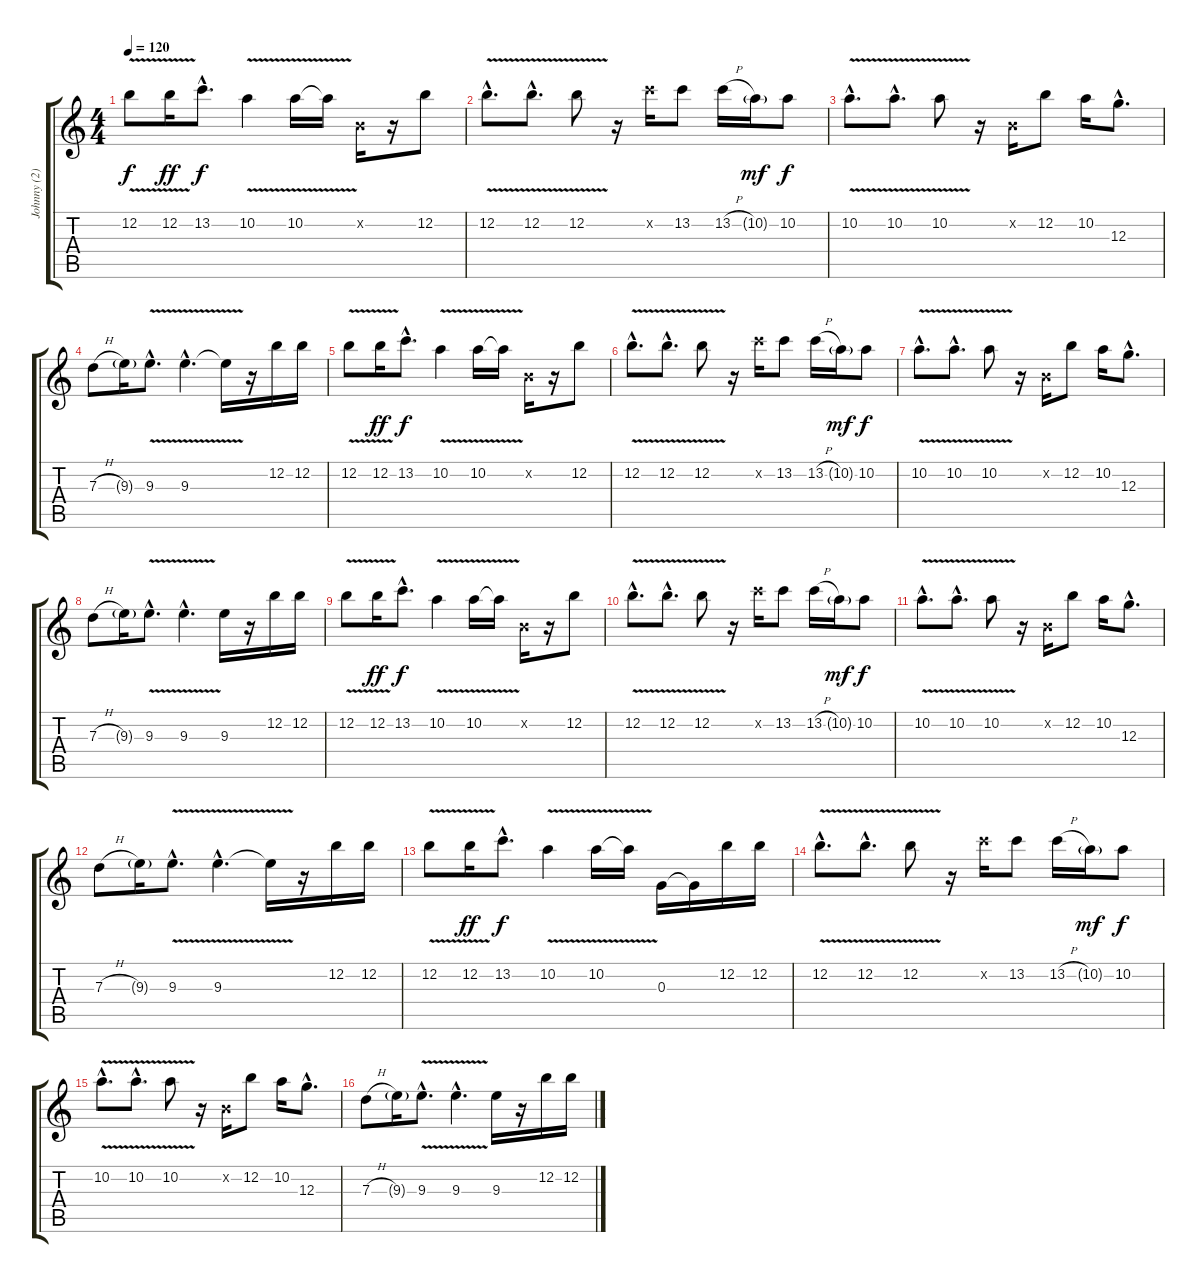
\track ("Johnny (2)" "Johnny (2)") {instrument distortionguitar}
\staff {score tabs}
\tuning (E4 B3 G3 D3 A2 E2) {hide}
\ts (4 4)
\tempo 120
\clef g2
\ks c
12.2{v}.8{dy f} 12.2{v}.16{dy ff} 13.2{hac}.8{d dy f} 10.2{v}.4 10.2{v}.16 10.2{t}.16 0.2{x}.16 r.16 12.2.8 |
12.2{v hac}.8{d} 12.2{v hac}.8{d} 12.2{v}.8 r.16 13.2{x}.16 13.2.8 13.2{h}.16 10.2{g}.16{dy mf} 10.2.8{dy f} |
10.2{v hac}.8{d} 10.2{v hac}.8{d} 10.2{v}.8 r.16 0.2{x}.16 12.2.8 10.2.16 12.3{hac}.8{d} |
7.3{h}.8 9.3{g}.16 9.3{v hac}.8{d} 9.3{v hac}.4{d} 9.3{t}.16 r.16 12.2.16 12.2.16 |
12.2{v}.8{volume 11 instrument distortionguitar} 12.2{v}.16{dy ff} 13.2{hac}.8{d dy f} 10.2{v}.4 10.2{v}.16 10.2{t}.16 0.2{x}.16 r.16 12.2.8 |
12.2{v hac}.8{d} 12.2{v hac}.8{d} 12.2{v}.8 r.16 13.2{x}.16 13.2.8 13.2{h}.16 10.2{g}.16{dy mf} 10.2.8{dy f} |
10.2{v hac}.8{d} 10.2{v hac}.8{d} 10.2{v}.8 r.16 0.2{x}.16 12.2.8 10.2.16 12.3{hac}.8{d} |
7.3{h}.8 9.3{g}.16 9.3{v hac}.8{d} 9.3{v hac}.4{d} 9.3.16 r.16 12.2.16 12.2.16 |
12.2{v}.8 12.2{v}.16{dy ff} 13.2{hac}.8{d dy f} 10.2{v}.4 10.2{v}.16 10.2{t}.16 0.2{x}.16 r.16 12.2.8 |
12.2{v hac}.8{d} 12.2{v hac}.8{d} 12.2{v}.8 r.16 13.2{x}.16 13.2.8 13.2{h}.16 10.2{g}.16{dy mf} 10.2.8{dy f} |
10.2{v hac}.8{d} 10.2{v hac}.8{d} 10.2{v}.8 r.16 0.2{x}.16 12.2.8 10.2.16 12.3{hac}.8{d} |
7.3{h}.8 9.3{g}.16 9.3{v hac}.8{d} 9.3{v hac}.4{d} 9.3{t}.16 r.16 12.2.16 12.2.16 |
12.2{v}.8 12.2{v}.16{dy ff} 13.2{hac}.8{d dy f} 10.2{v}.4 10.2{v}.16 10.2{t}.16 0.3.16 0.3{t}.16 12.2.16 12.2.16 |
12.2{v hac}.8{d} 12.2{v hac}.8{d} 12.2{v}.8 r.16 13.2{x}.16 13.2.8 13.2{h}.16 10.2{g}.16{dy mf} 10.2.8{dy f} |
10.2{v hac}.8{d} 10.2{v hac}.8{d} 10.2{v}.8 r.16 0.2{x}.16 12.2.8 10.2.16 12.3{hac}.8{d} |
7.3{h}.8 9.3{g}.16 9.3{v hac}.8{d} 9.3{v hac}.4{d} 9.3.16 r.16 12.2.16 12.2.16
